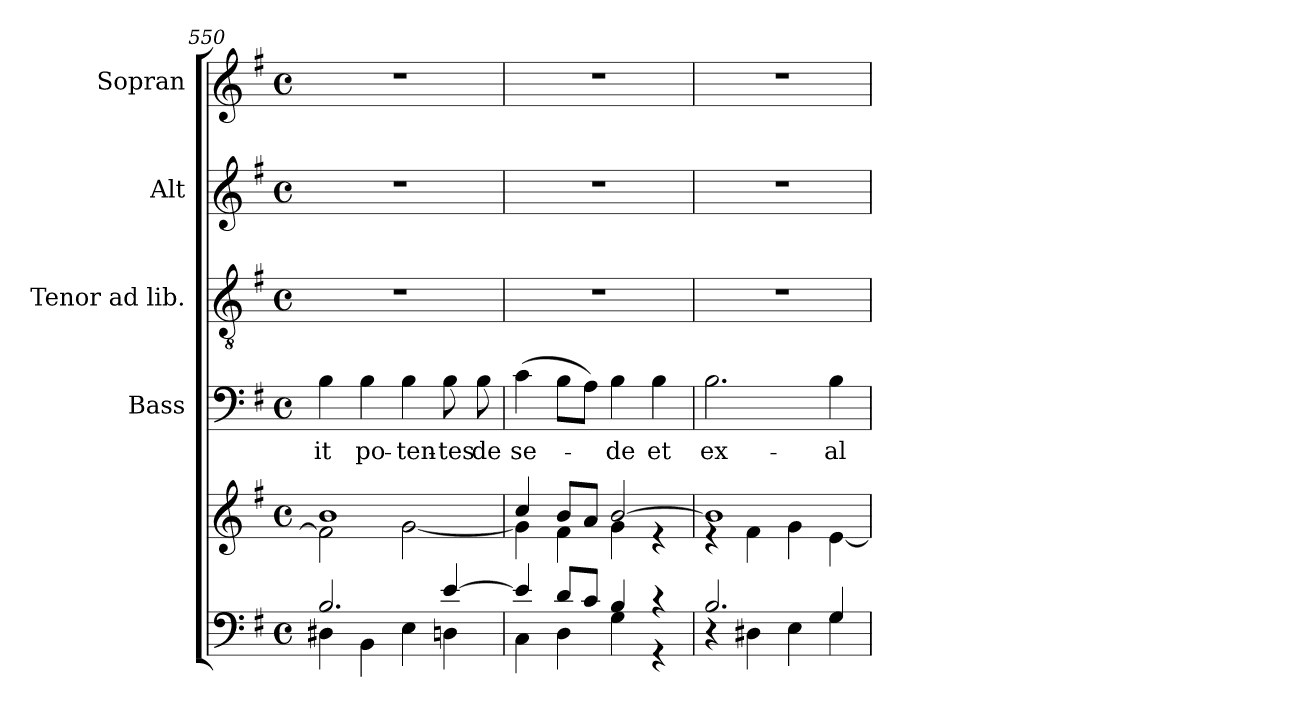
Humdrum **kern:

**kern	**kern	**kern	**text	**kern	**kern	**kern
*part5	*part5	*part4	*part4	*part3	*part2	*part1
*staff6	*staff5	*staff4	*staff4	*staff3	*staff2	*staff1
*	*	*I"Bass	*	*I"Tenor ad lib.	*I"Alt	*I"Sopran
*	*	*I'B.	*	*I'T.	*I'A.	*I'S.
*clefF4	*clefG2	*clefF4	*	*clefGv2	*clefG2	*clefG2
*k[f#]	*k[f#]	*k[f#]	*	*k[f#]	*k[f#]	*k[f#]
*G:	*G:	*G:	*	*G:	*G:	*G:
*M4/4	*M4/4	*M4/4	*	*M4/4	*M4/4	*M4/4
*met(c)	*met(c)	*met(c)	*	*met(c)	*met(c)	*met(c)
=550	=550	=550	=550	=550	=550	=550
*^	*^	*	*	*	*	*
!	!	!	!	!	!LO:LY:b	!	!	!
2.B/	4D#X\	1b	2f#\]	4B\	-it	1r	1r	1r
!	!	!	!	!	!LO:LY:b	!	!	!
.	4BB\	.	.	4B\	po-	.	.	.
!	!	!	!	!	!LO:LY:b	!	!	!
.	4E\	.	[<2g\	4B\	-ten-	.	.	.
!	!	!	!	!	!LO:LY:b	!	!	!
[>4e/	4Dn\	.	.	8B\	-tes	.	.	.
!	!	!	!	!	!LO:LY:b	!	!	!
.	.	.	.	8B\	de	.	.	.
=551	=551	=551	=551	=551	=551	=551	=551	=551
!	!	!	!	!	!LO:LY:b	!	!	!
4e/]	4C\	4cc/	4g\]	(>4c\	se-	1r	1r	1r
8d/L	4D\	8b/L	4f#\	8B\L	.	.	.	.
8c/J	.	8a/J	.	8A\J)	.	.	.	.
!	!	!	!	!	!LO:LY:b	!	!	!
4B/	4G\	[>2b/	4g\	4B\	-de	.	.	.
!	!	!	!	!	!LO:LY:b	!	!	!
4r	4r	.	4rd	4B\	et	.	.	.
!!LO:PB:g=z
=552	=552	=552	=552	=552	=552	=552	=552	=552
!	!	!	!	!	!LO:LY:b	!	!	!
2.B/	4rC	1b]	4rd	2.B\	ex-	1r	1r	1r
.	4D#X\	.	4f#\	.	.	.	.	.
.	4E\	.	4g\	.	.	.	.	.
!	!	!	!	!	!LO:LY:b	!	!	!
4G/	4G\	.	[<4e\	4B\	-al-	.	.	.
*v	*v	*	*	*	*	*	*	*
*	*v	*v	*	*	*	*	*
=	=	=	=	=	=	=
*-	*-	*-	*-	*-	*-	*-
